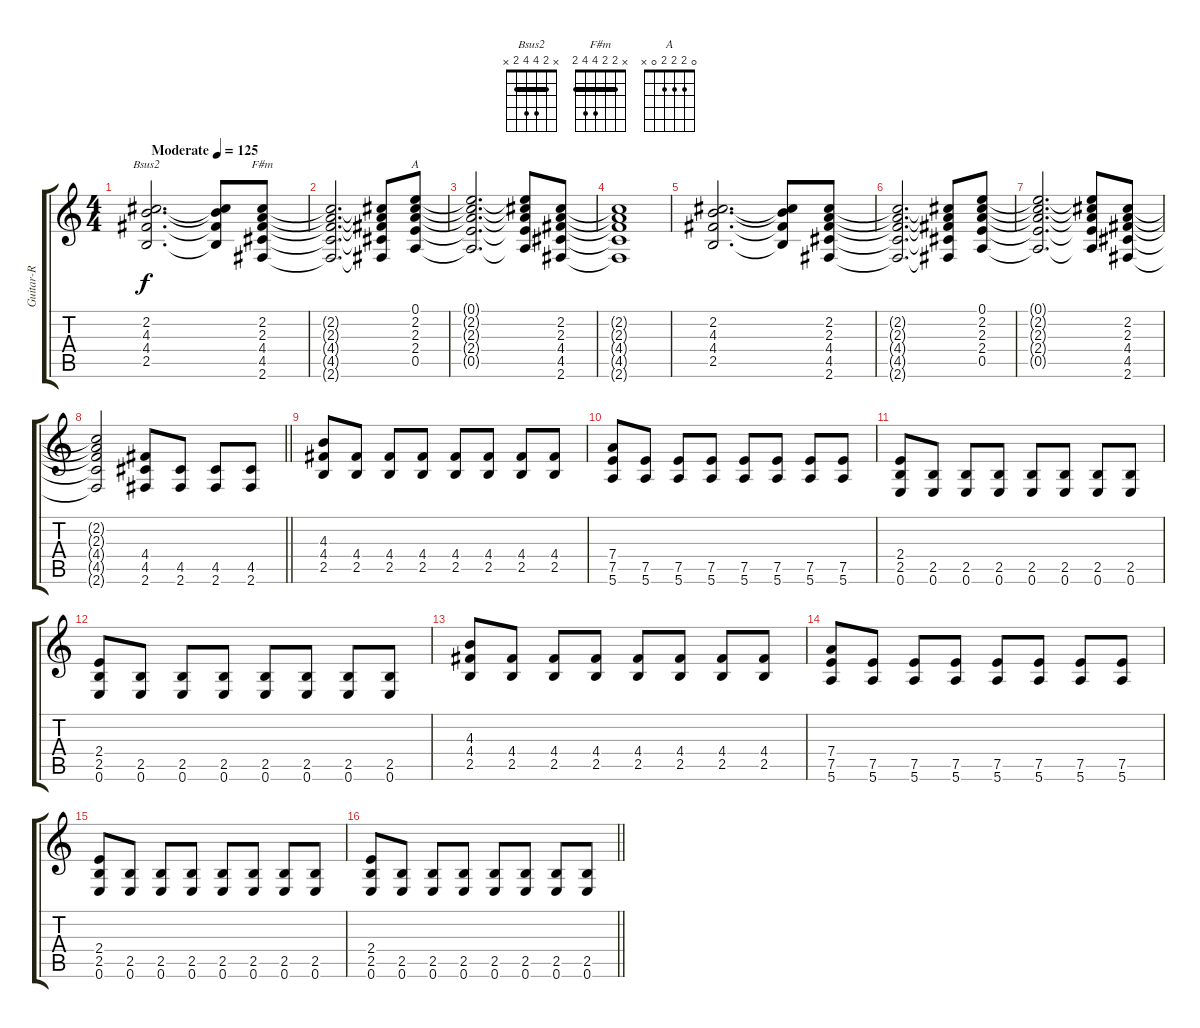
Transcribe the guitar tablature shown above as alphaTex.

\track ("Guitar-R" "Guitar-R") {instrument acousticguitarnylon}
\staff {score tabs}
\tuning (E4 B3 G3 D3 A2 E2) {hide}
\chord ("Bsus2" x 2 4 4 2 x) {barre 2}
\chord ("F#m" x 2 2 4 4 2) {barre 2}
\chord ("A" 0 2 2 2 0 x)
\ts (4 4)
\tempo (125 "Moderate")
\clef g2
\ks c
(2.2 4.3 4.4 2.5).2{d ch "Bsus2" dy f instrument acousticguitarnylon} (2.2{t} 4.3{t} 4.4{t} 2.5{t}).8 (2.2 2.3 4.4 4.5 2.6).8{ch "F#m"} |
(2.2{t} 2.3{t} 4.4{t} 4.5{t} 2.6{t}).2{d} (2.2{t} 2.3{t} 4.4{t} 4.5{t} 2.6{t}).8 (0.1 2.2 2.3 2.4 0.5).8{ch "A"} |
(0.1{t} 2.2{t} 2.3{t} 2.4{t} 0.5{t}).2{d} (0.1{t} 2.2{t} 2.3{t} 2.4{t} 0.5{t}).8 (2.2 2.3 4.4 4.5 2.6).8 |
(2.2{t} 2.3{t} 4.4{t} 4.5{t} 2.6{t}).1 |
(2.2 4.3 4.4 2.5).2{d} (2.2{t} 4.3{t} 4.4{t} 2.5{t}).8 (2.2 2.3 4.4 4.5 2.6).8 |
(2.2{t} 2.3{t} 4.4{t} 4.5{t} 2.6{t}).2{d} (2.2{t} 2.3{t} 4.4{t} 4.5{t} 2.6{t}).8 (0.1 2.2 2.3 2.4 0.5).8 |
(0.1{t} 2.2{t} 2.3{t} 2.4{t} 0.5{t}).2{d} (0.1{t} 2.2{t} 2.3{t} 2.4{t} 0.5{t}).8 (2.2 2.3 4.4 4.5 2.6).8 |
\barLineRight lightlight
(2.2{t} 2.3{t} 4.4{t} 4.5{t} 2.6{t}).2 (4.4 4.5 2.6).8 (4.5 2.6).8 (4.5 2.6).8 (4.5 2.6).8 |
\section ("" "")
(4.3 4.4 2.5).8 (4.4 2.5).8 (4.4 2.5).8 (4.4 2.5).8 (4.4 2.5).8 (4.4 2.5).8 (4.4 2.5).8 (4.4 2.5).8 |
(7.4 7.5 5.6).8 (7.5 5.6).8 (7.5 5.6).8 (7.5 5.6).8 (7.5 5.6).8 (7.5 5.6).8 (7.5 5.6).8 (7.5 5.6).8 |
(2.4 2.5 0.6).8 (2.5 0.6).8 (2.5 0.6).8 (2.5 0.6).8 (2.5 0.6).8 (2.5 0.6).8 (2.5 0.6).8 (2.5 0.6).8 |
(2.4 2.5 0.6).8 (2.5 0.6).8 (2.5 0.6).8 (2.5 0.6).8 (2.5 0.6).8 (2.5 0.6).8 (2.5 0.6).8 (2.5 0.6).8 |
(4.3 4.4 2.5).8 (4.4 2.5).8 (4.4 2.5).8 (4.4 2.5).8 (4.4 2.5).8 (4.4 2.5).8 (4.4 2.5).8 (4.4 2.5).8 |
(7.4 7.5 5.6).8 (7.5 5.6).8 (7.5 5.6).8 (7.5 5.6).8 (7.5 5.6).8 (7.5 5.6).8 (7.5 5.6).8 (7.5 5.6).8 |
(2.4 2.5 0.6).8 (2.5 0.6).8 (2.5 0.6).8 (2.5 0.6).8 (2.5 0.6).8 (2.5 0.6).8 (2.5 0.6).8 (2.5 0.6).8 |
\barLineRight lightlight
(2.4 2.5 0.6).8 (2.5 0.6).8 (2.5 0.6).8 (2.5 0.6).8 (2.5 0.6).8 (2.5 0.6).8 (2.5 0.6).8 (2.5 0.6).8
